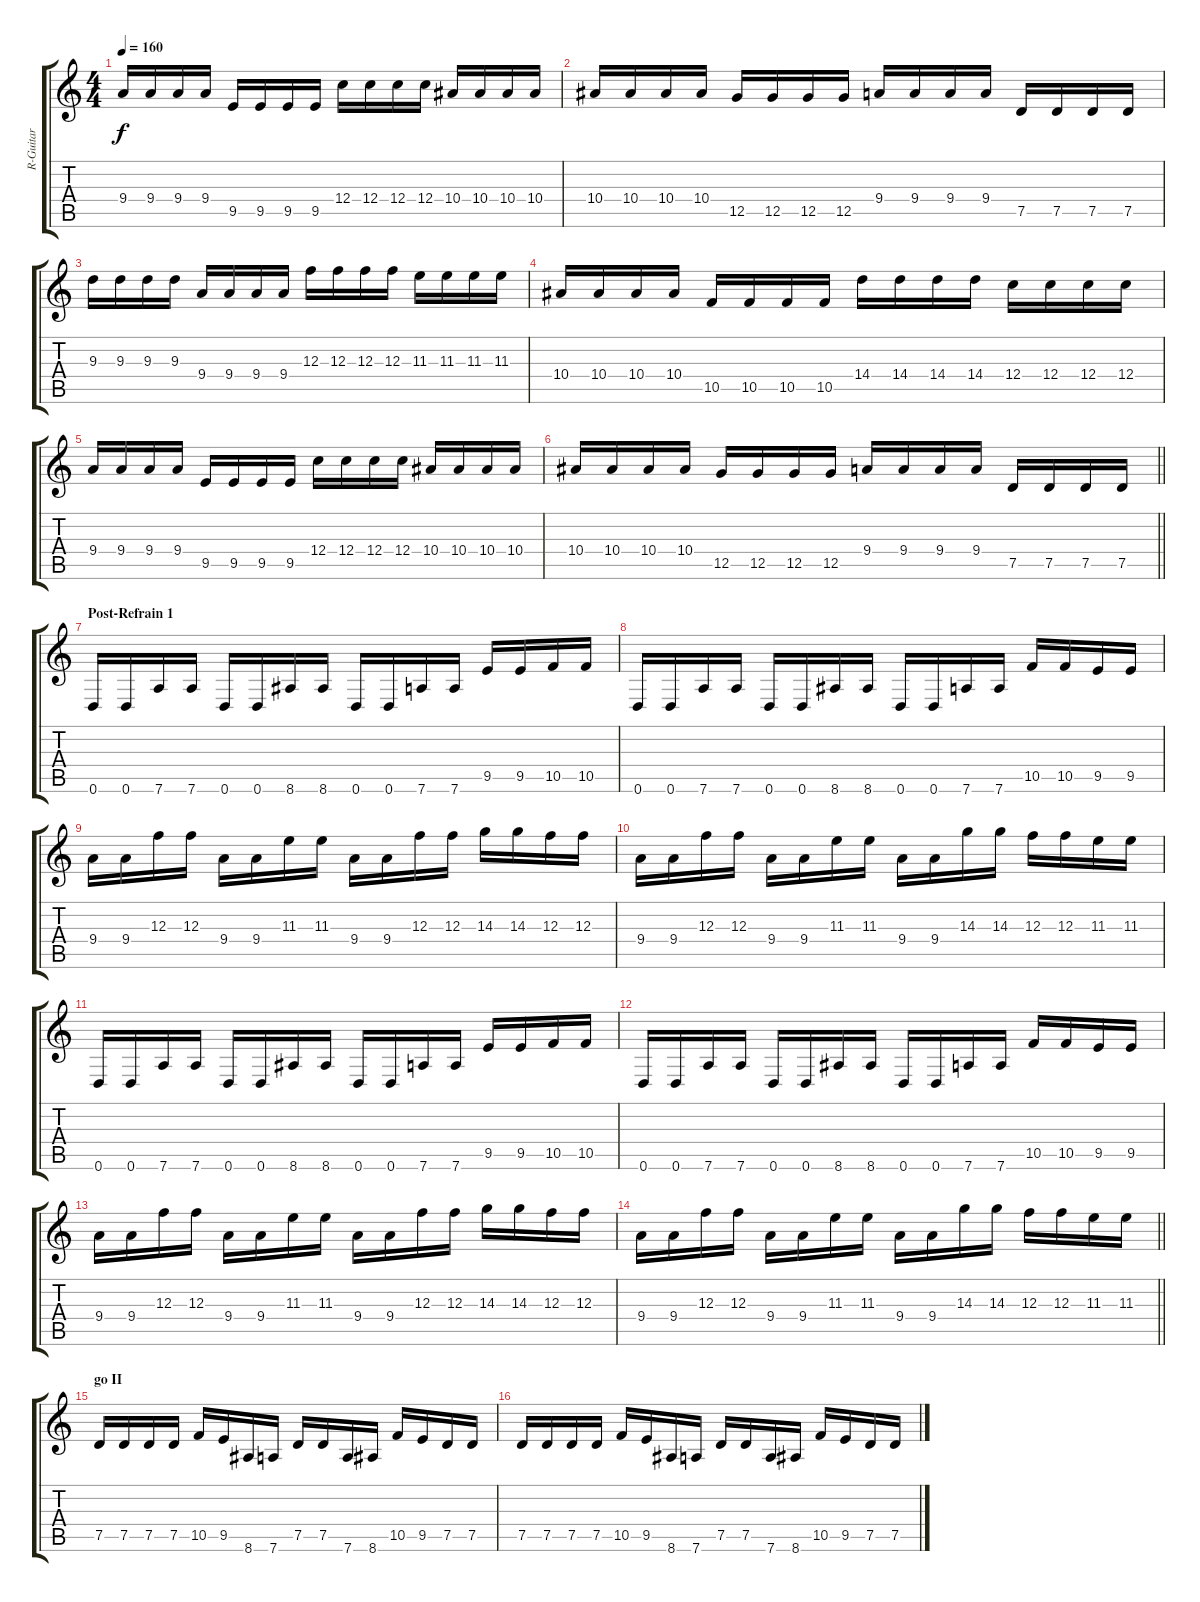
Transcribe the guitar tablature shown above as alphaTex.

\track ("R-Guitar" "R-Guitar") {instrument distortionguitar}
\staff {score tabs}
\tuning (D4 A3 F3 C3 G2 D2) {hide}
\ts (4 4)
\tempo 160
\clef g2
\ks c
9.4.16{dy f} 9.4.16 9.4.16 9.4.16 9.5.16 9.5.16 9.5.16 9.5.16 12.4.16 12.4.16 12.4.16 12.4.16 10.4.16 10.4.16 10.4.16 10.4.16 |
10.4.16 10.4.16 10.4.16 10.4.16 12.5.16 12.5.16 12.5.16 12.5.16 9.4.16 9.4.16 9.4.16 9.4.16 7.5.16 7.5.16 7.5.16 7.5.16 |
9.3.16 9.3.16 9.3.16 9.3.16 9.4.16 9.4.16 9.4.16 9.4.16 12.3.16 12.3.16 12.3.16 12.3.16 11.3.16 11.3.16 11.3.16 11.3.16 |
10.4.16 10.4.16 10.4.16 10.4.16 10.5.16 10.5.16 10.5.16 10.5.16 14.4.16 14.4.16 14.4.16 14.4.16 12.4.16 12.4.16 12.4.16 12.4.16 |
9.4.16 9.4.16 9.4.16 9.4.16 9.5.16 9.5.16 9.5.16 9.5.16 12.4.16 12.4.16 12.4.16 12.4.16 10.4.16 10.4.16 10.4.16 10.4.16 |
\barLineRight lightlight
10.4.16 10.4.16 10.4.16 10.4.16 12.5.16 12.5.16 12.5.16 12.5.16 9.4.16 9.4.16 9.4.16 9.4.16 7.5.16 7.5.16 7.5.16 7.5.16 |
\section ("" "Post-Refrain 1")
0.6.16 0.6.16 7.6.16 7.6.16 0.6.16 0.6.16 8.6.16 8.6.16 0.6.16 0.6.16 7.6.16 7.6.16 9.5.16 9.5.16 10.5.16 10.5.16 |
0.6.16 0.6.16 7.6.16 7.6.16 0.6.16 0.6.16 8.6.16 8.6.16 0.6.16 0.6.16 7.6.16 7.6.16 10.5.16 10.5.16 9.5.16 9.5.16 |
9.4.16 9.4.16 12.3.16 12.3.16 9.4.16 9.4.16 11.3.16 11.3.16 9.4.16 9.4.16 12.3.16 12.3.16 14.3.16 14.3.16 12.3.16 12.3.16 |
9.4.16 9.4.16 12.3.16 12.3.16 9.4.16 9.4.16 11.3.16 11.3.16 9.4.16 9.4.16 14.3.16 14.3.16 12.3.16 12.3.16 11.3.16 11.3.16 |
0.6.16 0.6.16 7.6.16 7.6.16 0.6.16 0.6.16 8.6.16 8.6.16 0.6.16 0.6.16 7.6.16 7.6.16 9.5.16 9.5.16 10.5.16 10.5.16 |
0.6.16 0.6.16 7.6.16 7.6.16 0.6.16 0.6.16 8.6.16 8.6.16 0.6.16 0.6.16 7.6.16 7.6.16 10.5.16 10.5.16 9.5.16 9.5.16 |
9.4.16 9.4.16 12.3.16 12.3.16 9.4.16 9.4.16 11.3.16 11.3.16 9.4.16 9.4.16 12.3.16 12.3.16 14.3.16 14.3.16 12.3.16 12.3.16 |
\barLineRight lightlight
9.4.16 9.4.16 12.3.16 12.3.16 9.4.16 9.4.16 11.3.16 11.3.16 9.4.16 9.4.16 14.3.16 14.3.16 12.3.16 12.3.16 11.3.16 11.3.16 |
\section ("" "go II")
7.5.16 7.5.16 7.5.16 7.5.16 10.5.16 9.5.16 8.6.16 7.6.16 7.5.16 7.5.16 7.6.16 8.6.16 10.5.16 9.5.16 7.5.16 7.5.16 |
7.5.16 7.5.16 7.5.16 7.5.16 10.5.16 9.5.16 8.6.16 7.6.16 7.5.16 7.5.16 7.6.16 8.6.16 10.5.16 9.5.16 7.5.16 7.5.16
